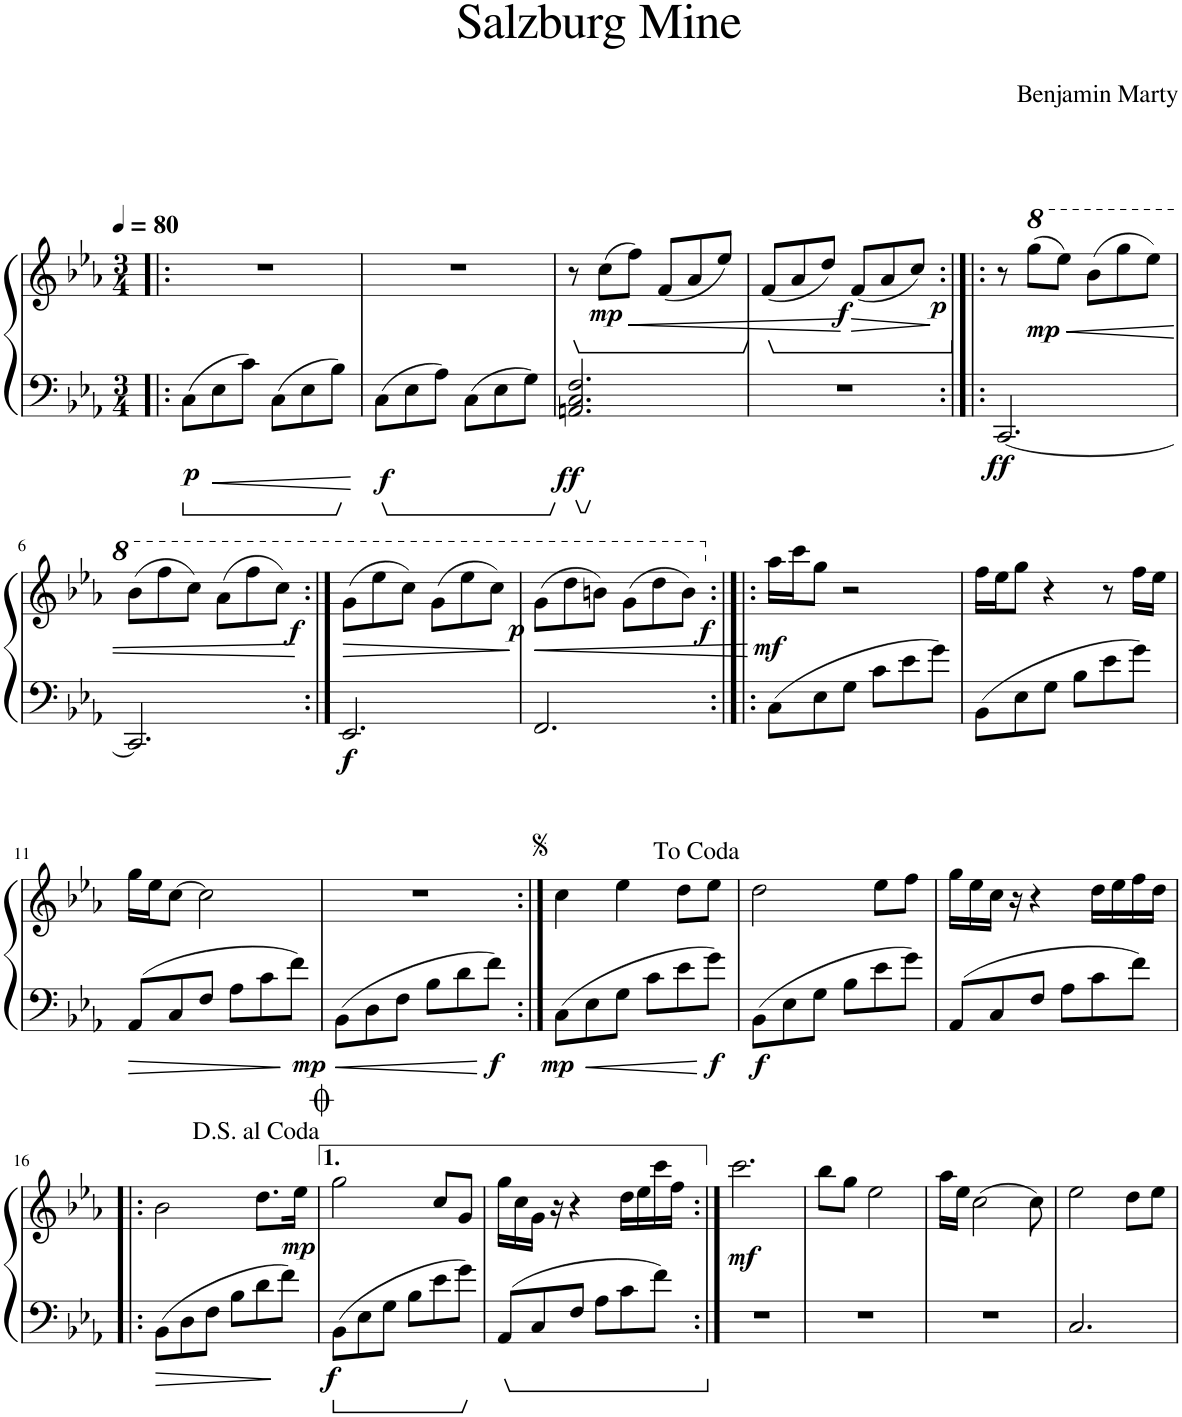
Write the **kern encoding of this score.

**kern	**kern	**dynam
*part1	*part1	*part1
*staff2	*staff1	*staff1/2
*I"Piano	*	*
*I'Pno.	*	*
*clefF4	*clefG2	*
*k[b-e-a-]	*k[b-e-a-]	*
*M3/4	*M3/4	*
*MM80	*MM80	*
=1!|:	=1!|:	=1!|:
!	!	!LO:DY:b=2
8C\L	2.r	p
8E-\	.	.
8c\J	.	.
8C\L	.	.
8E-\	.	.
8B-\J	.	.
=2	=2	=2
!	!	!LO:DY:b=2
8C\L	2.r	f
8E-\	.	.
8A-\J	.	.
8C\L	.	.
8E-\	.	.
8G\J	.	.
=3	=3	=3
!	!	!LO:DY:b=2
2.AAn/ 2.C/ 2.F/	8r	ff
!	!	!LO:DY:b
.	(8cc\L	mp
!	!	!LO:HP:b
.	8ff\J)	<
.	(8f/L	.
.	8a-/	.
.	8ee-/J)	.
=4	=4	=4
2.r	(8f/L	.
.	8a-/	.
!	!	!LO:DY:b
.	8dd/J)	f
!	!	!LO:HP:n=1:b
.	(8f/L	[ >
.	8a-/	.
!	!	!LO:DY:b
.	8cc/J)	p
.	.	]
=5:|!|:	=5:|!|:	=5:|!|:
!	!	!LO:DY:b=2
[2.CC/	8r	ff
!	!	!LO:HP:b
!	!	!LO:DY:n=1:b
.	(8ggg\L	< mp
*	*8va	*
.	8eee-\J)	.
.	(8bb-\L	.
.	8ggg\	.
.	8eee-\J)	.
!!LO:LB:g=z
=6	=6	=6
2.CC/]	(8bb-\L	.
.	8fff\	.
.	8ccc\J)	.
.	(8aa-\L	.
.	8fff\	.
!	!	!LO:DY:b
.	8ccc\J)	f
.	.	[
=7:|!	=7:|!	=7:|!
!	!	!LO:HP:b
!	!	!LO:DY:n=1:b=2
2.EE-/	(8gg\L	> f
.	8eee-\	.
.	8ccc\J)	.
.	(8gg\L	.
.	8eee-\	.
!	!	!LO:DY:n=2:b
.	8ccc\J)	p
.	.	]
=8	=8	=8
!	!	!LO:HP:b
2.FF/	(8gg\L	<
.	8ddd\	.
.	8bbn\J)	.
.	(8gg\L	.
.	8ddd\	.
!	!	!LO:DY:b
.	8bb\J)	f
.	.	[
=9:|!|:	=9:|!|:	=9:|!|:
*	*X8va	*
!	!	!LO:DY:b
8C\L	16aa-\LL	mf
.	16ccc\J	.
8E-\	8gg\J	.
8G\J	2r	.
8c\L	.	.
8e-\	.	.
8g\J	.	.
=10	=10	=10
8BB-\L	16ff\LL	.
.	16ee-\J	.
8E-\	8gg\J	.
8G\J	4r	.
8B-\L	.	.
8e-\	8r	.
8g\J	16ff\LL	.
.	16ee-\JJ	.
!!LO:LB:g=z
=11	=11	=11
8AA-/L	16gg\LL	.
.	16ee-\J	.
8C/	[8cc\J	.
8F/J	2cc\]	.
8A-\L	.	.
8c\	.	.
!	!	!LO:DY:b=2
8f\J	.	mp
=12	=12	=12
8BB-\L	2.r	.
8D\	.	.
8F\J	.	.
8B-\L	.	.
8d\	.	.
!	!	!LO:DY:b=2
8f\J	.	f
=13:|!	=13:|!	=13:|!
!	!	!LO:DY:b=2
8C\L	4cc\	mp
8E-\	.	.
8G\J	4ee-\	.
8c\L	.	.
8e-\	8dd\L	.
!	!	!LO:DY:b=2
8g\J	8ee-\J	f
=14	=14	=14
!	!	!LO:DY:b=2
8BB-\L	2dd\	f
8E-\	.	.
8G\J	.	.
8B-\L	.	.
8e-\	8ee-\L	.
8g\J	8ff\J	.
=15	=15	=15
8AA-/L	16gg\LL	.
.	16ee-\	.
8C/	16cc\JJ	.
.	16r	.
8F/J	4r	.
8A-\L	.	.
8c\	16dd\LL	.
.	16ee-\	.
8f\J	16ff\	.
.	16dd\JJ	.
!!LO:LB:g=z
=16!|:	=16!|:	=16!|:
8BB-\L	2b-\	.
8D\	.	.
8F\J	.	.
8B-\L	.	.
8d\	8.dd\L	.
8f\J	.	.
!	!	!LO:DY:b
.	16ee-\Jk	mp
=17	=17	=17
!	!	!LO:DY:b=2
8BB-\L	2gg\	f
8E-\	.	.
8G\J	.	.
8B-\L	.	.
8e-\	8cc/L	.
8g\J	8g/J	.
=18	=18	=18
8AA-/L	16gg\LL	.
.	16cc\	.
8C/	16g\JJ	.
.	16r	.
8F/J	4r	.
8A-\L	.	.
8c\	16dd\LL	.
.	16ee-\	.
8f\J	16ccc\	.
.	16ff\JJ	.
=19:|!	=19:|!	=19:|!
!	!	!LO:DY:b
2.r	2.ccc\	mf
=20	=20	=20
2.r	8bb-\L	.
.	8gg\J	.
.	2ee-\	.
=21	=21	=21
2.r	16aa-\LL	.
.	16ee-\JJ	.
.	(2cc\	.
.	8cc\)	.
=22	=22	=22
2.C/	2ee-\	.
.	8dd\L	.
.	8ee-\J	.
=	=	=
*-	*-	*-
